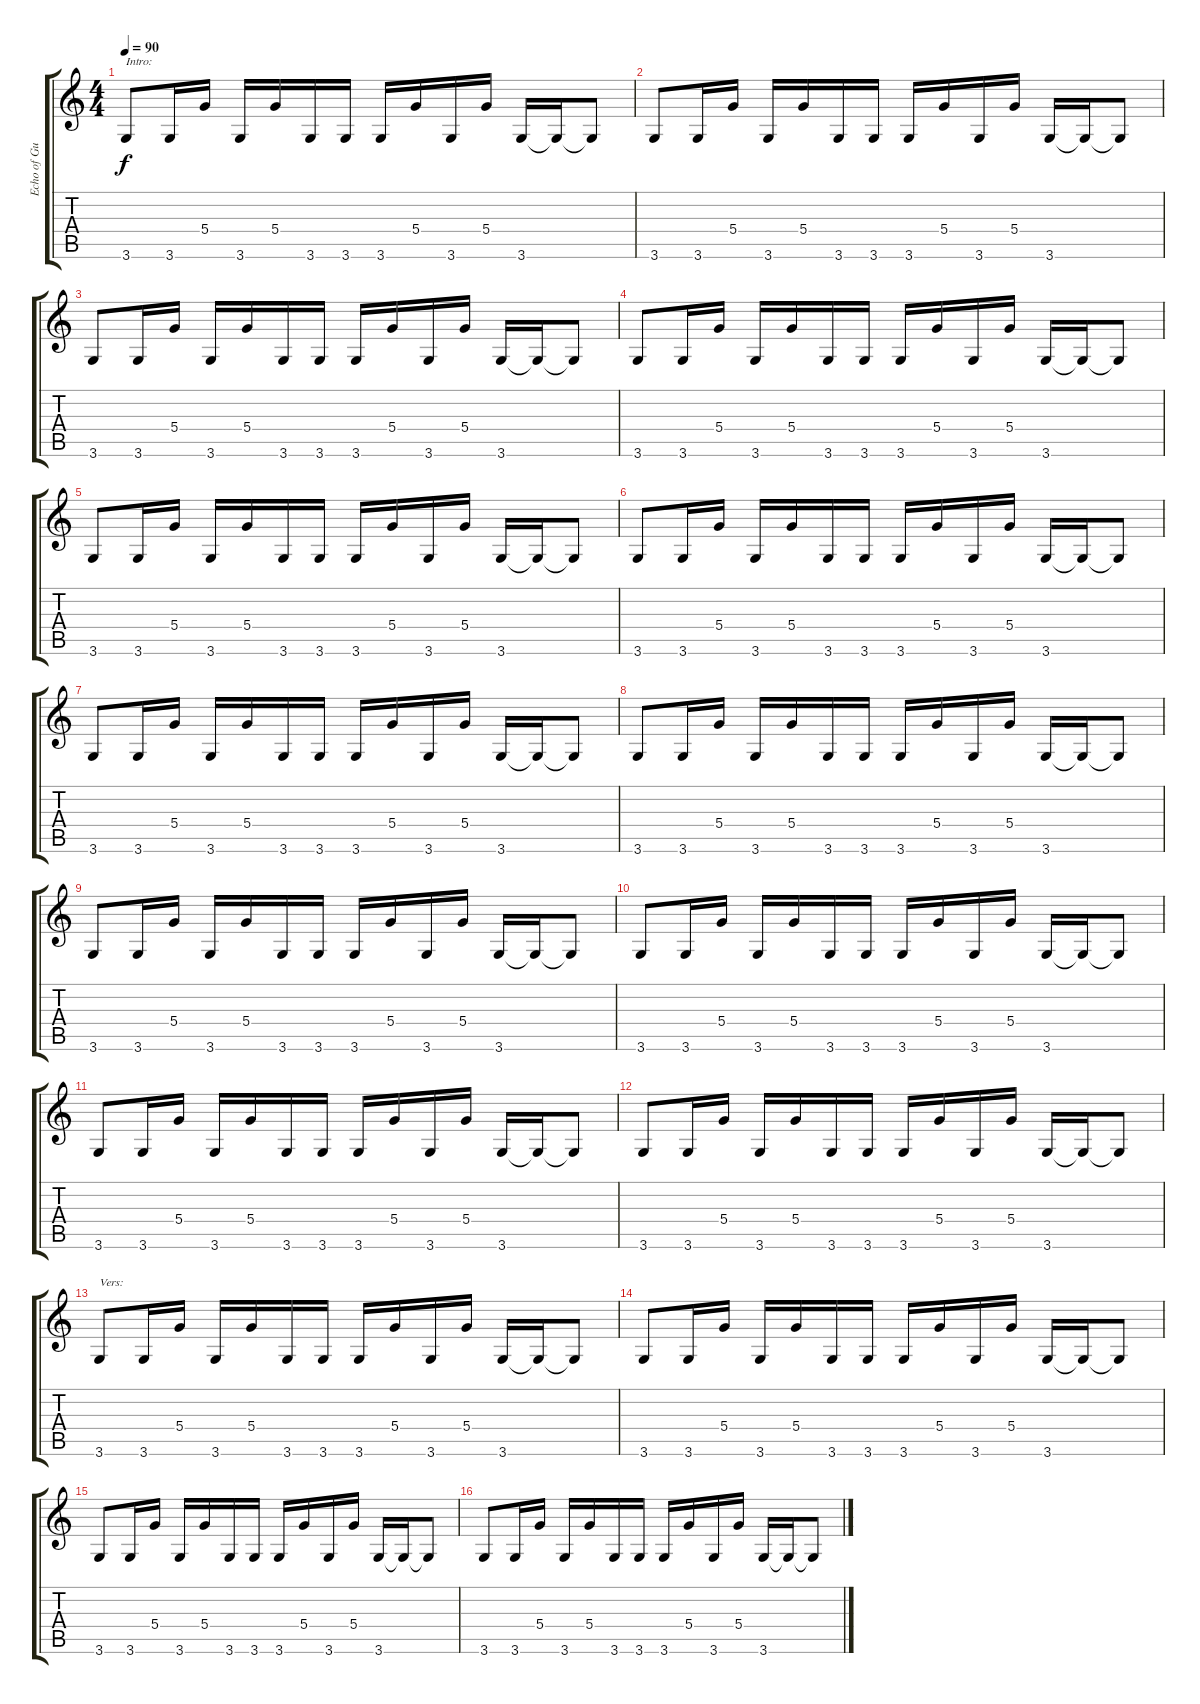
\track ("Echo of Guitar 1:" "Echo of Gu") {instrument distortionguitar}
\staff {score tabs}
\tuning (E4 B3 G3 D3 A2 E2) {hide}
\ts (4 4)
\tempo 90
\clef g2
\ks c
3.6.8{txt "Intro:" dy f instrument distortionguitar} 3.6.16 5.4.16 3.6.16 5.4.16 3.6.16 3.6.16 3.6.16 5.4.16 3.6.16 5.4.16 3.6.16 3.6{t}.16 3.6{t}.8 |
3.6.8 3.6.16 5.4.16 3.6.16 5.4.16 3.6.16 3.6.16 3.6.16 5.4.16 3.6.16 5.4.16 3.6.16 3.6{t}.16 3.6{t}.8 |
3.6.8 3.6.16 5.4.16 3.6.16 5.4.16 3.6.16 3.6.16 3.6.16 5.4.16 3.6.16 5.4.16 3.6.16 3.6{t}.16 3.6{t}.8 |
3.6.8 3.6.16 5.4.16 3.6.16 5.4.16 3.6.16 3.6.16 3.6.16 5.4.16 3.6.16 5.4.16 3.6.16 3.6{t}.16 3.6{t}.8 |
3.6.8 3.6.16 5.4.16 3.6.16 5.4.16 3.6.16 3.6.16 3.6.16 5.4.16 3.6.16 5.4.16 3.6.16 3.6{t}.16 3.6{t}.8 |
3.6.8 3.6.16 5.4.16 3.6.16 5.4.16 3.6.16 3.6.16 3.6.16 5.4.16 3.6.16 5.4.16 3.6.16 3.6{t}.16 3.6{t}.8 |
3.6.8 3.6.16 5.4.16 3.6.16 5.4.16 3.6.16 3.6.16 3.6.16 5.4.16 3.6.16 5.4.16 3.6.16 3.6{t}.16 3.6{t}.8 |
3.6.8 3.6.16 5.4.16 3.6.16 5.4.16 3.6.16 3.6.16 3.6.16 5.4.16 3.6.16 5.4.16 3.6.16 3.6{t}.16 3.6{t}.8 |
3.6.8 3.6.16 5.4.16 3.6.16 5.4.16 3.6.16 3.6.16 3.6.16 5.4.16 3.6.16 5.4.16 3.6.16 3.6{t}.16 3.6{t}.8 |
3.6.8 3.6.16 5.4.16 3.6.16 5.4.16 3.6.16 3.6.16 3.6.16 5.4.16 3.6.16 5.4.16 3.6.16 3.6{t}.16 3.6{t}.8 |
3.6.8 3.6.16 5.4.16 3.6.16 5.4.16 3.6.16 3.6.16 3.6.16 5.4.16 3.6.16 5.4.16 3.6.16 3.6{t}.16 3.6{t}.8 |
3.6.8 3.6.16 5.4.16 3.6.16 5.4.16 3.6.16 3.6.16 3.6.16 5.4.16 3.6.16 5.4.16 3.6.16 3.6{t}.16 3.6{t}.8 |
3.6.8{txt "Vers:"} 3.6.16 5.4.16 3.6.16 5.4.16 3.6.16 3.6.16 3.6.16 5.4.16 3.6.16 5.4.16 3.6.16 3.6{t}.16 3.6{t}.8 |
3.6.8 3.6.16 5.4.16 3.6.16 5.4.16 3.6.16 3.6.16 3.6.16 5.4.16 3.6.16 5.4.16 3.6.16 3.6{t}.16 3.6{t}.8 |
3.6.8 3.6.16 5.4.16 3.6.16 5.4.16 3.6.16 3.6.16 3.6.16 5.4.16 3.6.16 5.4.16 3.6.16 3.6{t}.16 3.6{t}.8 |
3.6.8 3.6.16 5.4.16 3.6.16 5.4.16 3.6.16 3.6.16 3.6.16 5.4.16 3.6.16 5.4.16 3.6.16 3.6{t}.16 3.6{t}.8
